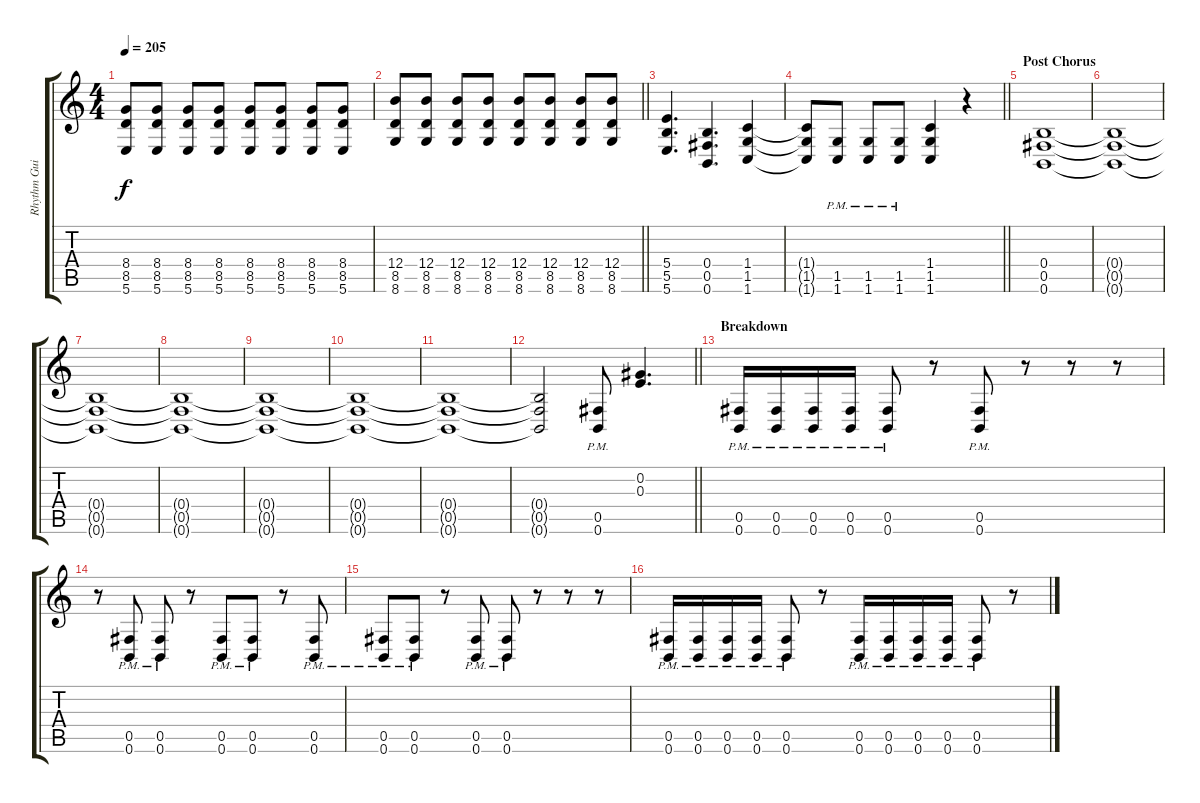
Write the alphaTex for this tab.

\track ("Rhythm Guitar 1" "Rhythm Gui") {instrument distortionguitar}
\staff {score tabs}
\tuning (Db4 Ab3 E3 B2 Gb2 B1) {hide}
\ts (4 4)
\tempo 205
\clef g2
\ks c
(8.4 8.5 5.6).8{dy f} (8.4 8.5 5.6).8 (8.4 8.5 5.6).8 (8.4 8.5 5.6).8 (8.4 8.5 5.6).8 (8.4 8.5 5.6).8 (8.4 8.5 5.6).8 (8.4 8.5 5.6).8 |
\barLineRight lightlight
(12.4 8.5 8.6).8 (12.4 8.5 8.6).8 (12.4 8.5 8.6).8 (12.4 8.5 8.6).8 (12.4 8.5 8.6).8 (12.4 8.5 8.6).8 (12.4 8.5 8.6).8 (12.4 8.5 8.6).8 |
\section ("" "")
(5.4 5.5 5.6).4{d} (0.4 0.5 0.6).4{d} (1.4 1.5 1.6).4 |
\barLineRight lightlight
(1.4{t} 1.5{t} 1.6{t}).8 (1.5{pm} 1.6{pm}).8 (1.5{pm} 1.6{pm}).8 (1.5{pm} 1.6{pm}).8 (1.4 1.5 1.6).4 r.4 |
\section ("" "Post Chorus")
(0.4 0.5 0.6).1 |
(0.4{t} 0.5{t} 0.6{t}).1 |
(0.4{t} 0.5{t} 0.6{t}).1 |
(0.4{t} 0.5{t} 0.6{t}).1 |
(0.4{t} 0.5{t} 0.6{t}).1 |
(0.4{t} 0.5{t} 0.6{t}).1 |
(0.4{t} 0.5{t} 0.6{t}).1 |
\barLineRight lightlight
(0.4{t} 0.5{t} 0.6{t}).2 (0.5{pm} 0.6{pm}).8 (0.2 0.3).4{d} |
\section ("" "Breakdown")
(0.5{pm} 0.6{pm}).16 (0.5{pm} 0.6{pm}).16 (0.5{pm} 0.6{pm}).16 (0.5{pm} 0.6{pm}).16 (0.5{pm} 0.6{pm}).8 r.8 (0.5{pm} 0.6{pm}).8 r.8 r.8 r.8 |
r.8 (0.5{pm} 0.6{pm}).8 (0.5{pm} 0.6{pm}).8 r.8 (0.5{pm} 0.6{pm}).8 (0.5{pm} 0.6{pm}).8 r.8 (0.5{pm} 0.6{pm}).8 |
(0.5{pm} 0.6{pm}).8 (0.5{pm} 0.6{pm}).8 r.8 (0.5{pm} 0.6{pm}).8 (0.5{pm} 0.6{pm}).8 r.8 r.8 r.8 |
(0.5{pm} 0.6{pm}).16 (0.5{pm} 0.6{pm}).16 (0.5{pm} 0.6{pm}).16 (0.5{pm} 0.6{pm}).16 (0.5{pm} 0.6{pm}).8 r.8 (0.5{pm} 0.6{pm}).16 (0.5{pm} 0.6{pm}).16 (0.5{pm} 0.6{pm}).16 (0.5{pm} 0.6{pm}).16 (0.5{pm} 0.6{pm}).8 r.8
